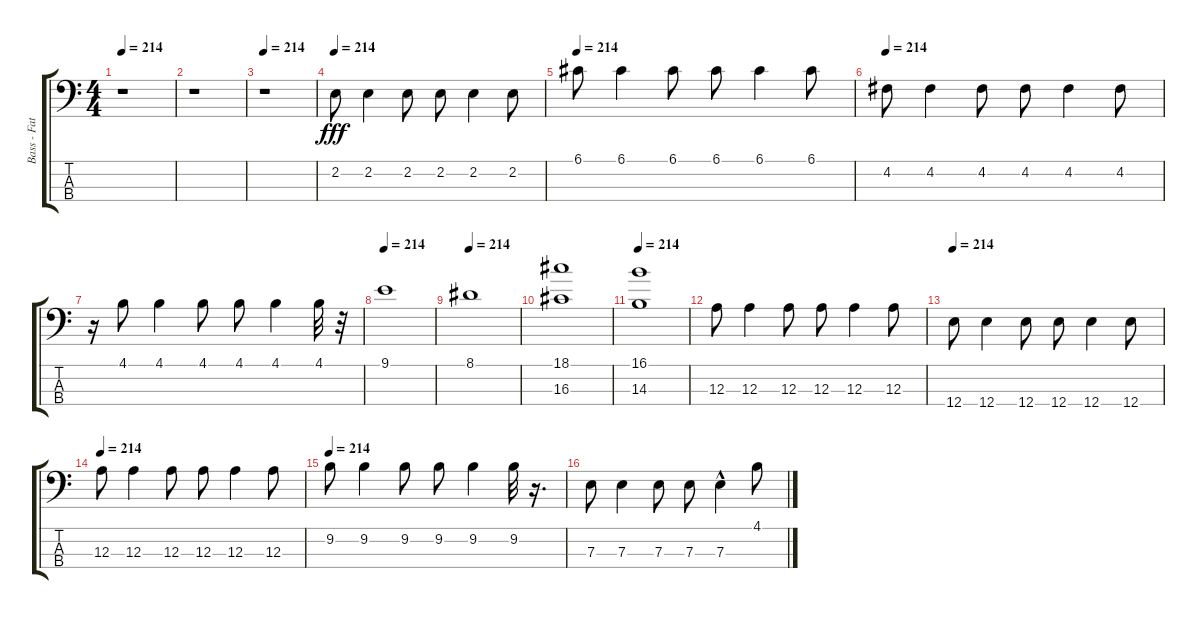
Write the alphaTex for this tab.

\track ("Bass - Fat Mike" "Bass - Fat") {instrument electricbasspick}
\staff {score tabs}
\tuning (G2 D2 A1 E1) {hide}
\ts (4 4)
\tempo 214
\clef f4
\ks c
r.1{dy fff} |
r.1 |
\tempo 214
r.1 |
\tempo 214
2.2.8 2.2.4 2.2.8 2.2.8 2.2.4 2.2.8 |
\tempo 214
6.1.8 6.1.4 6.1.8 6.1.8 6.1.4 6.1.8 |
\tempo 214
4.2.8 4.2.4 4.2.8 4.2.8 4.2.4 4.2.8 |
r.16 4.1.8 4.1.4 4.1.8 4.1.8 4.1.4 4.1.32 r.32 |
\tempo 214
9.1.1 |
\tempo 214
8.1.1 |
(18.1 16.3).1 |
\tempo 214
(16.1 14.3).1 |
12.3.8 12.3.4 12.3.8 12.3.8 12.3.4 12.3.8 |
\tempo 214
12.4.8 12.4.4 12.4.8 12.4.8 12.4.4 12.4.8 |
\tempo 214
12.3.8 12.3.4 12.3.8 12.3.8 12.3.4 12.3.8 |
\tempo 214
9.2.8 9.2.4 9.2.8 9.2.8 9.2.4 9.2.32 r.16{d} |
7.3.8 7.3.4 7.3.8 7.3.8 7.3{hac}.4 4.1.8
